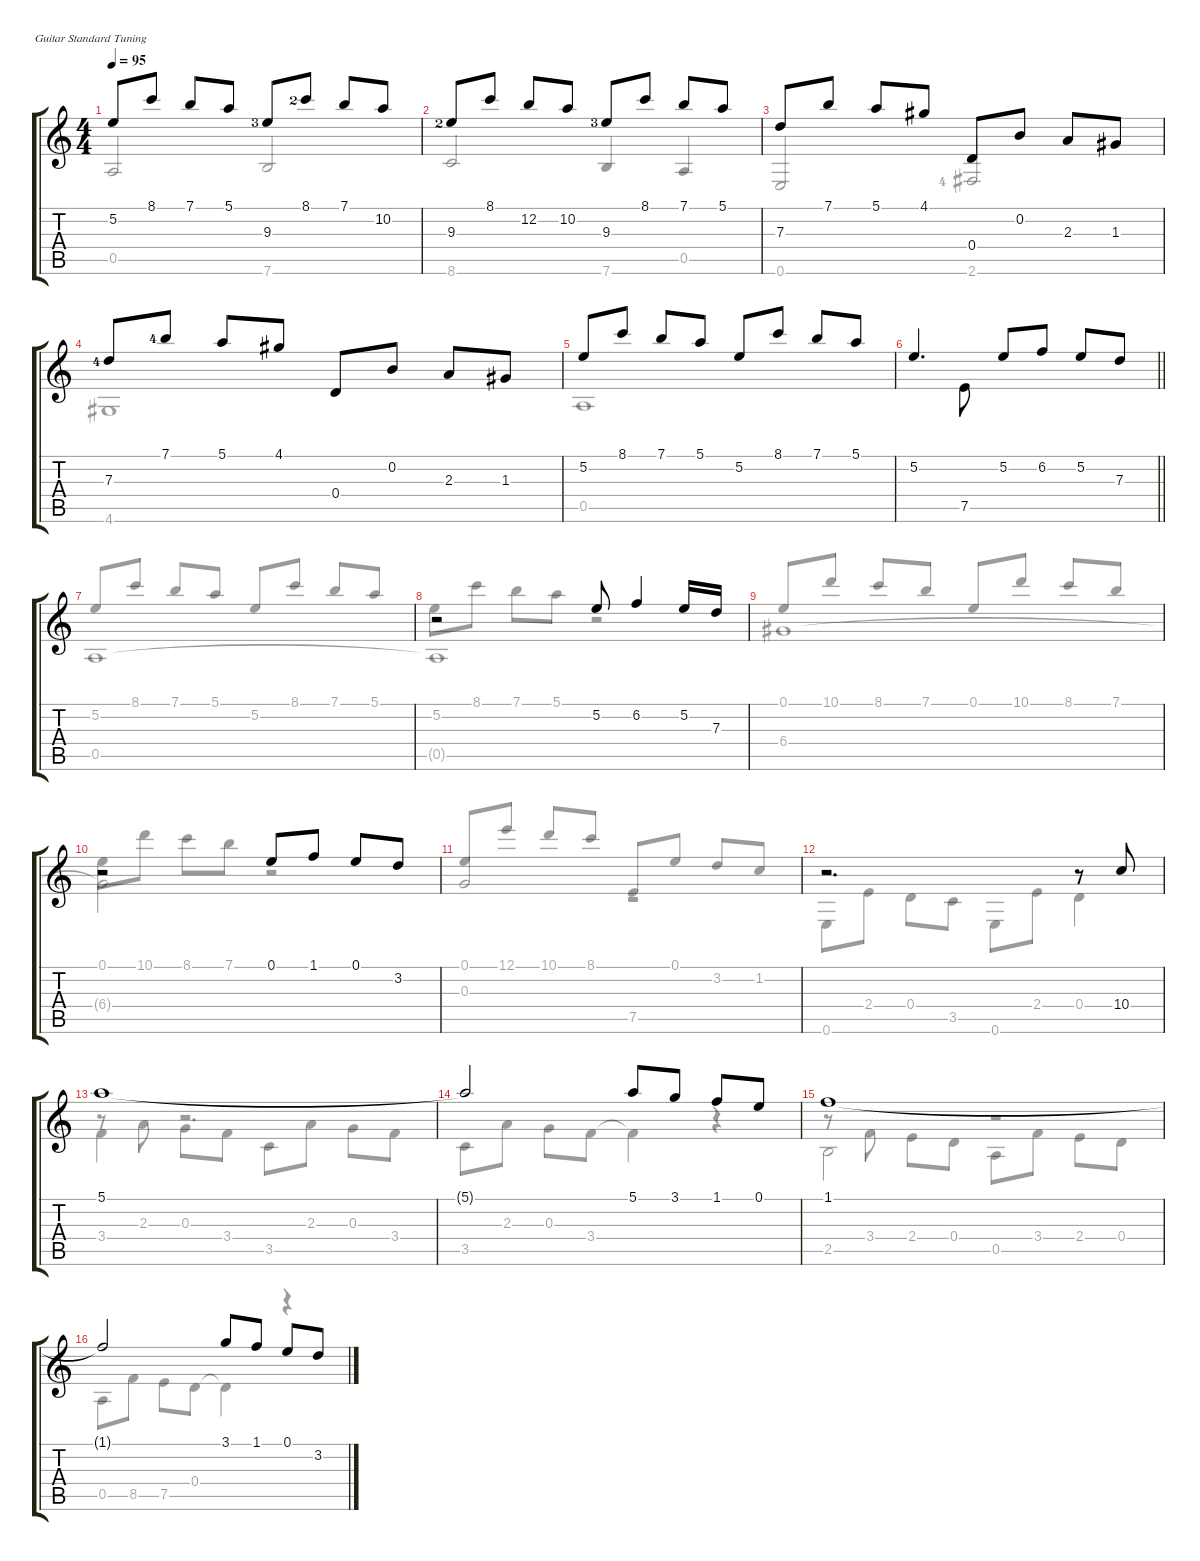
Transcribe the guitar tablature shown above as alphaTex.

\defaultSystemsLayout 4
\hideDynamics
\bracketExtendMode groupsimilarinstruments
\firstSystemTrackNameOrientation horizontal
\otherSystemsTrackNameOrientation horizontal
\track "" {instrument acousticguitarsteel}
\staff {score tabs}
\tuning (E4 B3 G3 D3 A2 E2)
\voice
\ts (4 4)
\tempo 95
\clef g2
\ks c
5.2.8{dy f} 8.1.8 7.1.8 5.1.8 9.3{lf 4}.8 8.1{lf 3}.8 7.1.8 10.2.8 |
9.3{lf 3}.8 8.1.8 12.2.8 10.2.8 9.3{lf 4}.8 8.1.8 7.1.8 5.1.8 |
7.3.8 7.1.8 5.1.8 4.1.8 0.4.8 0.2.8 2.3.8 1.3.8 |
7.3{lf 5}.8 7.1{lf 5}.8 5.1.8 4.1.8 0.4.8 0.2.8 2.3.8 1.3.8 |
5.2.8 8.1.8 7.1.8 5.1.8 5.2.8 8.1.8 7.1.8 5.1.8 |
\barLineRight lightlight
5.2.4{d beam invert} 7.5.8 5.2.8{beam invert} 6.2.8 5.2.8{beam invert} 7.3.8 |
|
r.2 5.2.8 6.2.4 5.2.16 7.3.16 |
|
r.2 0.1.8 1.1.8 0.1.8 3.2.8 |
|
r.2{d} r.8 10.4.8 |
\scale
0.370304 5.1.1 |
\scale
0.319595 5.1{t}.2 5.1.8 3.1.8 1.1.8 0.1.8 |
\scale
0.311887 1.1.1 |
1.1{t}.2 3.1.8 1.1.8 0.1.8 3.2.8
\voice
\clef g2
\ottava regular
\simile none
\ks c
|
|
|
|
|
\barLineRight lightlight
|
5.2.8{beam invert} 8.1.8 7.1.8{beam invert} 5.1.8 5.2.8{beam invert} 8.1.8 7.1.8{beam invert} 5.1.8 |
5.2.8 8.1.8 7.1.8 5.1.8 r.2 |
0.1.8{beam invert} 10.1.8 8.1.8{beam invert} 7.1.8 0.1.8{beam invert} 10.1.8 8.1.8{beam invert} 7.1.8 |
0.1.8 10.1.8 8.1.8 7.1.8 r.2 |
0.1.8{beam invert} 12.1.8 10.1.8{beam invert} 8.1.8 7.5.8{beam invert} 0.1.8 3.2.8{beam invert} 1.2.8 |
0.6.8 2.4.8 0.4.8 3.5.8 0.6.8 2.4.8 0.4.4 |
\scale
0.370304 r.8 2.3.8 0.3.8 3.4.8 3.5.8 2.3.8 0.3.8 3.4.8 |
\scale
0.319595 3.5.8 2.3.8 0.3.8 3.4.8 3.4{t}.4 r.4 |
\scale
0.311887 r.8 3.4.8 2.4.8 0.4.8 0.5.8 3.4.8 2.4.8 0.4.8 |
0.5.8 8.5.8 7.5.8 0.4.8 0.4{t}.4 r.4
\voice
\clef g2
\ottava regular
\simile none
\ks c
0.5.2{dy f beam invert} 7.6.2{beam invert} |
8.6.2{beam invert} 7.6.4{beam invert} 0.5.4{beam invert} |
0.6.2{beam invert} 2.6{lf 5}.2{beam invert} |
4.6.1 |
0.5.1 |
\barLineRight lightlight
|
0.5.1 |
0.5{t}.1 |
6.4.1 |
6.4{t}.2 r.2 |
0.3.2{beam invert} r.2 |
|
\scale
0.370304 3.4.4 r.2{d} |
\scale
0.319595 |
\scale
0.311887 2.5.2 r.2 |
